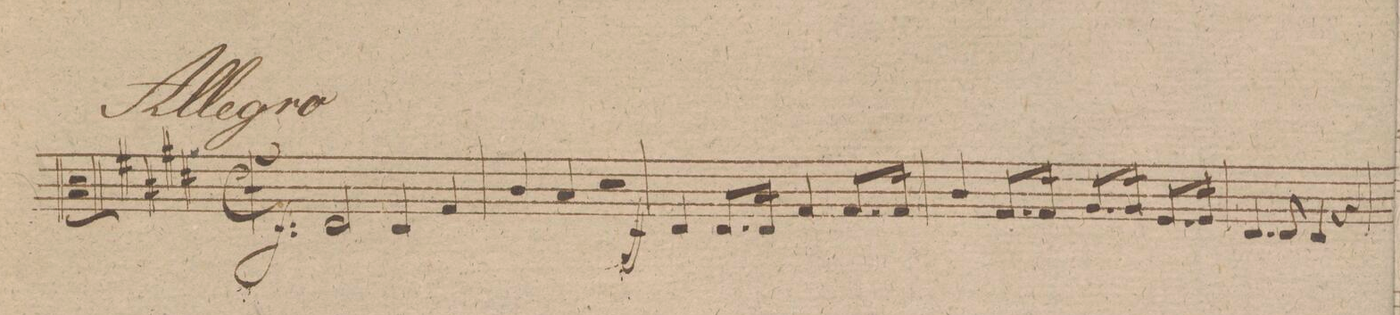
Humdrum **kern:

**kern	**dynam
*I"Viola.	*
*clefC3	*
*k[f#]	*
*M2/4	*
*k[f#c#g#d#]	*
*M2/2	*
*met(c|)	*
*mmet(c|)	*
2E/	f
4E/	.
4G#/	.
=141	=141
4c#/	.
4B/	.
2r	.
=142	=142
4E/	ff
8.E/L	.
16E/Jk	.
4G#/	.
8.G#/L	.
16G#/Jk	.
=143	=143
4c#/	.
8.G#/L	.
16G#/Jk	.
8.A/L	.
16A/Jk	.
8.F#/L	.
16F#/Jk	.
=144	=144
4.E/	.
8E/	.
4E/	.
4r	.
=145	=145
*-	*-
